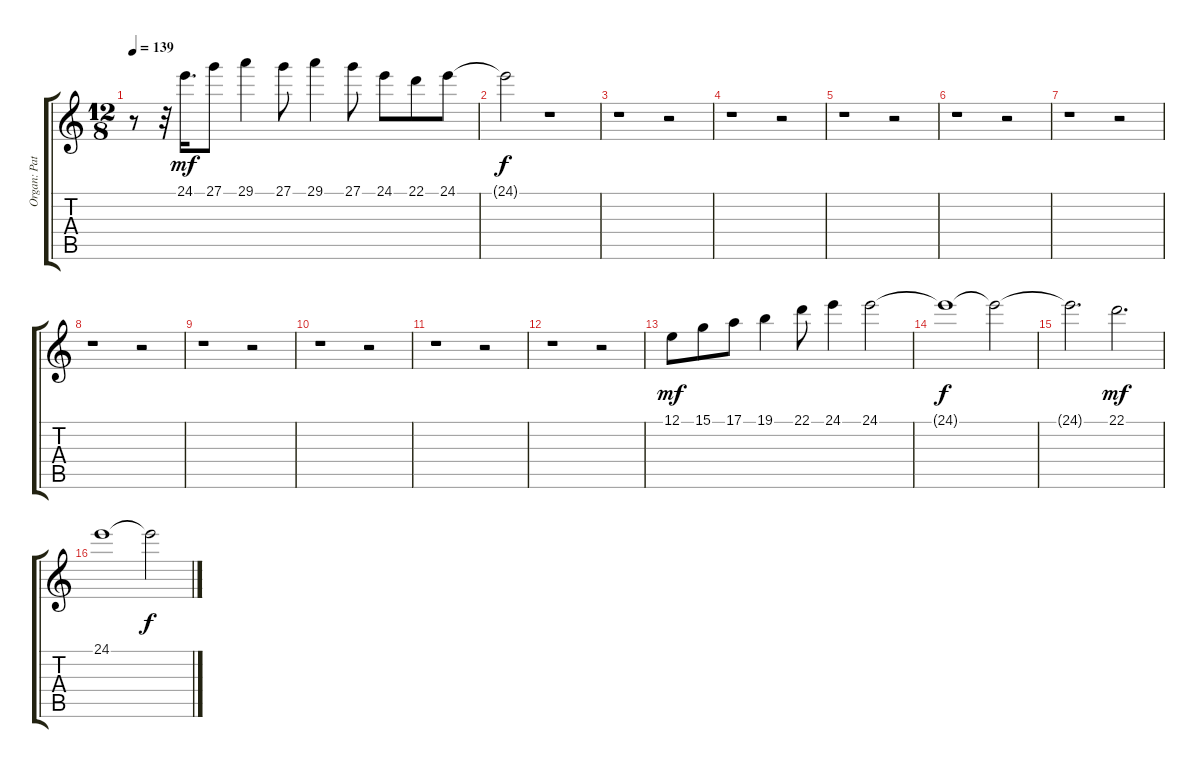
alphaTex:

\track ("Organ: Patrick Moraz" "Organ: Pat") {instrument percussiveorgan}
\staff {score tabs}
\tuning (E4 B3 G3 D3 A2 E2) {hide}
\ts (12 8)
\tempo 139
\clef g2
\ks c
r.8{dy f} r.32 24.1.16{d dy mf} 27.1.8 29.1.4 27.1.8 29.1.4 27.1.8 24.1.8 22.1.8 24.1.8 |
24.1{t}.2{dy f} r.1 |
r.1 r.2 |
r.1 r.2 |
r.1 r.2 |
r.1 r.2 |
r.1 r.2 |
r.1 r.2 |
r.1 r.2 |
r.1 r.2 |
r.1 r.2 |
r.1 r.2 |
12.1.8{dy mf} 15.1.8 17.1.8 19.1.4 22.1.8 24.1.4 24.1.2 |
24.1{t}.1{dy f} 24.1{t}.2 |
24.1{t}.2{d} 22.1.2{d dy mf} |
24.1.1 24.1{t}.2{dy f}
